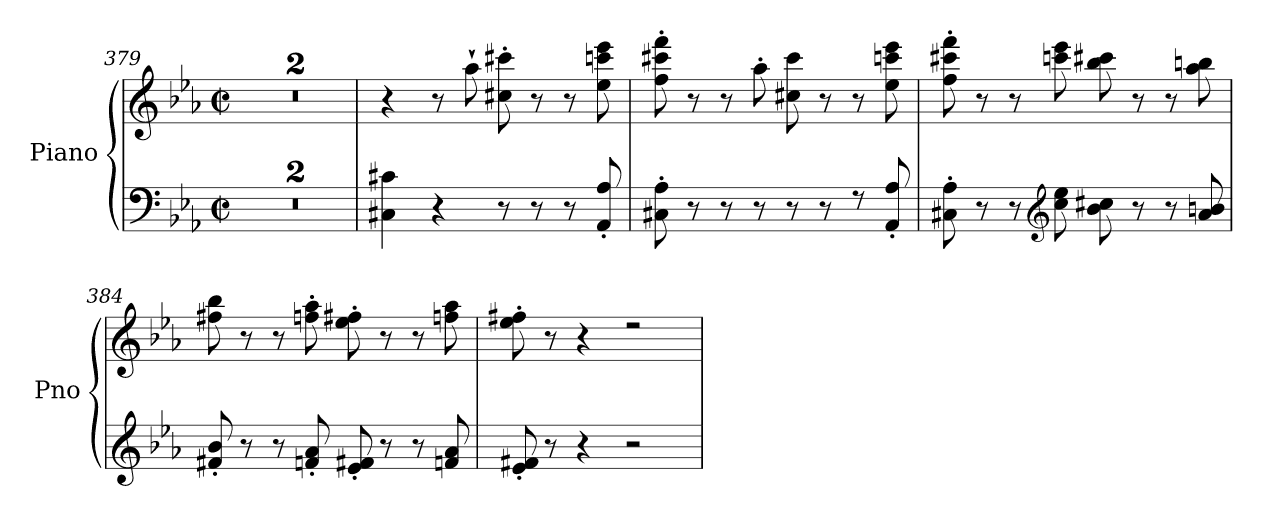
**kern	**kern
*part1	*part1
*staff2	*staff1
*I"Piano	*
*I'Pno	*
*clefF4	*clefG2
*k[b-e-a-]	*k[b-e-a-]
*M2/2	*M2/2
*met(c|)	*met(c|)
=379	=379
1r	1r
!!LO:LB:g=z
=380	=380
1r	1r
=381	=381
4C#X\ 4c#X\	4r
4r	8r
.	8aa-''\
8r	8cc#X\' 8ccc#X\'
8r	8r
8r	8r
8AA-/' 8A-/'	8ee-\ 8cccn\ 8eee-\
=382	=382
8C#X\' 8A-\'	8ff\' 8ccc#X\' 8fff\'
8r	8r
8r	8r
8r	8aa-'\
8r	8cc#X\ 8ccc#\
8r	8r
8rF	8r
8AA-/' 8A-/'	8ee-\ 8cccn\ 8eee-\
!!LO:LB:g=z
=383	=383
8C#X\' 8A-\'	8ff\' 8ccc#X\' 8fff\'
8r	8r
8r	8r
*clefG2	*
8cc\ 8ee-\	8cccn\ 8eee-\
8b-\ 8cc#X\	8bb-\ 8ccc#X\
8r	8r
8r	8r
8a-/ 8bn/	8aa-\ 8bbn\
=384	=384
8f#X/' 8b-/'	8ff#X\ 8bb-\
8r	8r
8r	8r
8fn/' 8a-/'	8ffn\' 8aa-\'
8e-/' 8f#X/'	8ee-\' 8ff#X\'
8r	8r
8r	8r
8fn/ 8a-/	8ffn\ 8aa-\
=385	=385
8e-/' 8f#X/'	8ee-\' 8ff#X\'
8r	8r
4r	4r
2r	2rdd
=	=
*-	*-
